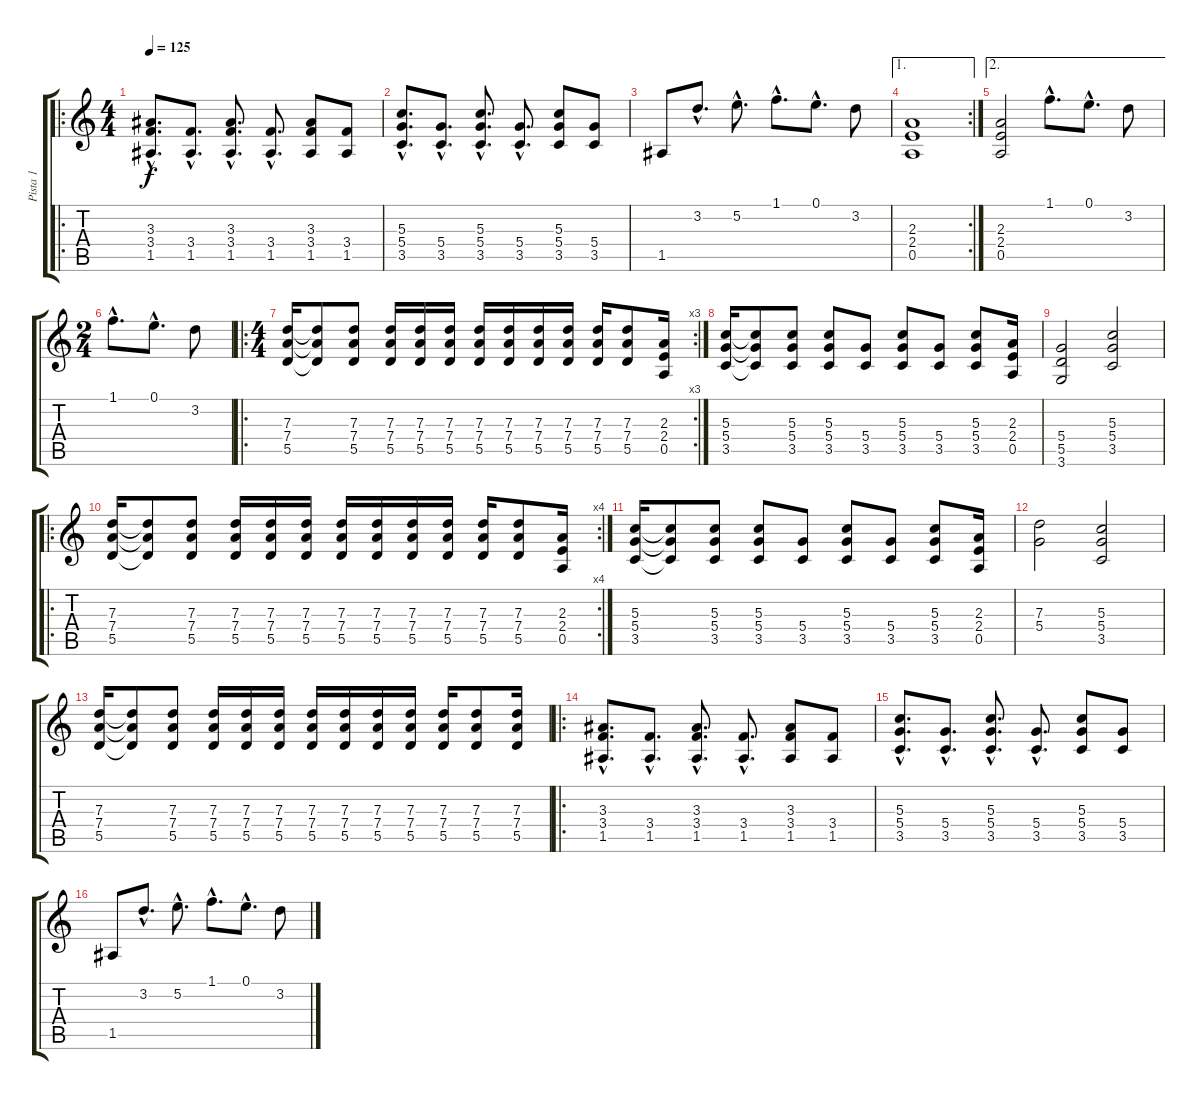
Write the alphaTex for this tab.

\track ("Pista 1" "Pista 1") {instrument overdrivenguitar}
\staff {score tabs}
\tuning (E4 B3 G3 D3 A2 E2) {hide}
\ro
\ts (4 4)
\tempo 125
\clef g2
\ks c
(3.3{hac} 3.4{hac} 1.5{hac}).8{d dy f instrument distortionguitar} (3.4{hac} 1.5{hac}).8{d} (3.3{hac} 3.4{hac} 1.5{hac}).8{d} (3.4{hac} 1.5{hac}).8{d} (3.3 3.4 1.5).8 (3.4 1.5).8 |
(5.3{hac} 5.4{hac} 3.5{hac}).8{d} (5.4{hac} 3.5{hac}).8{d} (5.3{hac} 5.4{hac} 3.5{hac}).8{d} (5.4{hac} 3.5{hac}).8{d} (5.3 5.4 3.5).8 (5.4 3.5).8 |
1.5.8 3.2{hac}.8{d} 5.2{hac}.8{d} 1.1{hac}.8{d} 0.1{hac}.8{d} 3.2.8 |
\ae 1
\rc 2
(2.3 2.4 0.5).1 |
\ae 2
(2.3 2.4 0.5).2 1.1{hac}.8{d} 0.1{hac}.8{d} 3.2.8 |
\ts (2 4)
1.1{hac}.8{d} 0.1{hac}.8{d} 3.2.8 |
\ro
\rc 3
\ts (4 4)
(7.3 7.4 5.5).16 (7.3{t} 7.4{t} 5.5{t}).8 (7.3 7.4 5.5).8 (7.3 7.4 5.5).16 (7.3 7.4 5.5).16 (7.3 7.4 5.5).16 (7.3 7.4 5.5).16 (7.3 7.4 5.5).16 (7.3 7.4 5.5).16 (7.3 7.4 5.5).16 (7.3 7.4 5.5).16 (7.3 7.4 5.5).8 (2.3 2.4 0.5).16 |
(5.3 5.4 3.5).16 (5.3{t} 5.4{t} 3.5{t}).8 (5.3 5.4 3.5).8 (5.3 5.4 3.5).8 (5.4 3.5).8 (5.3 5.4 3.5).8 (5.4 3.5).8 (5.3 5.4 3.5).8 (2.3 2.4 0.5).16 |
(5.4 5.5 3.6).2 (5.3 5.4 3.5).2 |
\ro
\rc 4
(7.3 7.4 5.5).16 (7.3{t} 7.4{t} 5.5{t}).8 (7.3 7.4 5.5).8 (7.3 7.4 5.5).16 (7.3 7.4 5.5).16 (7.3 7.4 5.5).16 (7.3 7.4 5.5).16 (7.3 7.4 5.5).16 (7.3 7.4 5.5).16 (7.3 7.4 5.5).16 (7.3 7.4 5.5).16 (7.3 7.4 5.5).8 (2.3 2.4 0.5).16 |
(5.3 5.4 3.5).16 (5.3{t} 5.4{t} 3.5{t}).8 (5.3 5.4 3.5).8 (5.3 5.4 3.5).8 (5.4 3.5).8 (5.3 5.4 3.5).8 (5.4 3.5).8 (5.3 5.4 3.5).8 (2.3 2.4 0.5).16 |
(7.3 5.4).2 (5.3 5.4 3.5).2 |
(7.3 7.4 5.5).16 (7.3{t} 7.4{t} 5.5{t}).8 (7.3 7.4 5.5).8 (7.3 7.4 5.5).16 (7.3 7.4 5.5).16 (7.3 7.4 5.5).16 (7.3 7.4 5.5).16 (7.3 7.4 5.5).16 (7.3 7.4 5.5).16 (7.3 7.4 5.5).16 (7.3 7.4 5.5).16 (7.3 7.4 5.5).8 (7.3 7.4 5.5).16 |
\ro
(3.3{hac} 3.4{hac} 1.5{hac}).8{d instrument distortionguitar} (3.4{hac} 1.5{hac}).8{d} (3.3{hac} 3.4{hac} 1.5{hac}).8{d} (3.4{hac} 1.5{hac}).8{d} (3.3 3.4 1.5).8 (3.4 1.5).8 |
(5.3{hac} 5.4{hac} 3.5{hac}).8{d} (5.4{hac} 3.5{hac}).8{d} (5.3{hac} 5.4{hac} 3.5{hac}).8{d} (5.4{hac} 3.5{hac}).8{d} (5.3 5.4 3.5).8 (5.4 3.5).8 |
1.5.8 3.2{hac}.8{d} 5.2{hac}.8{d} 1.1{hac}.8{d} 0.1{hac}.8{d} 3.2.8
